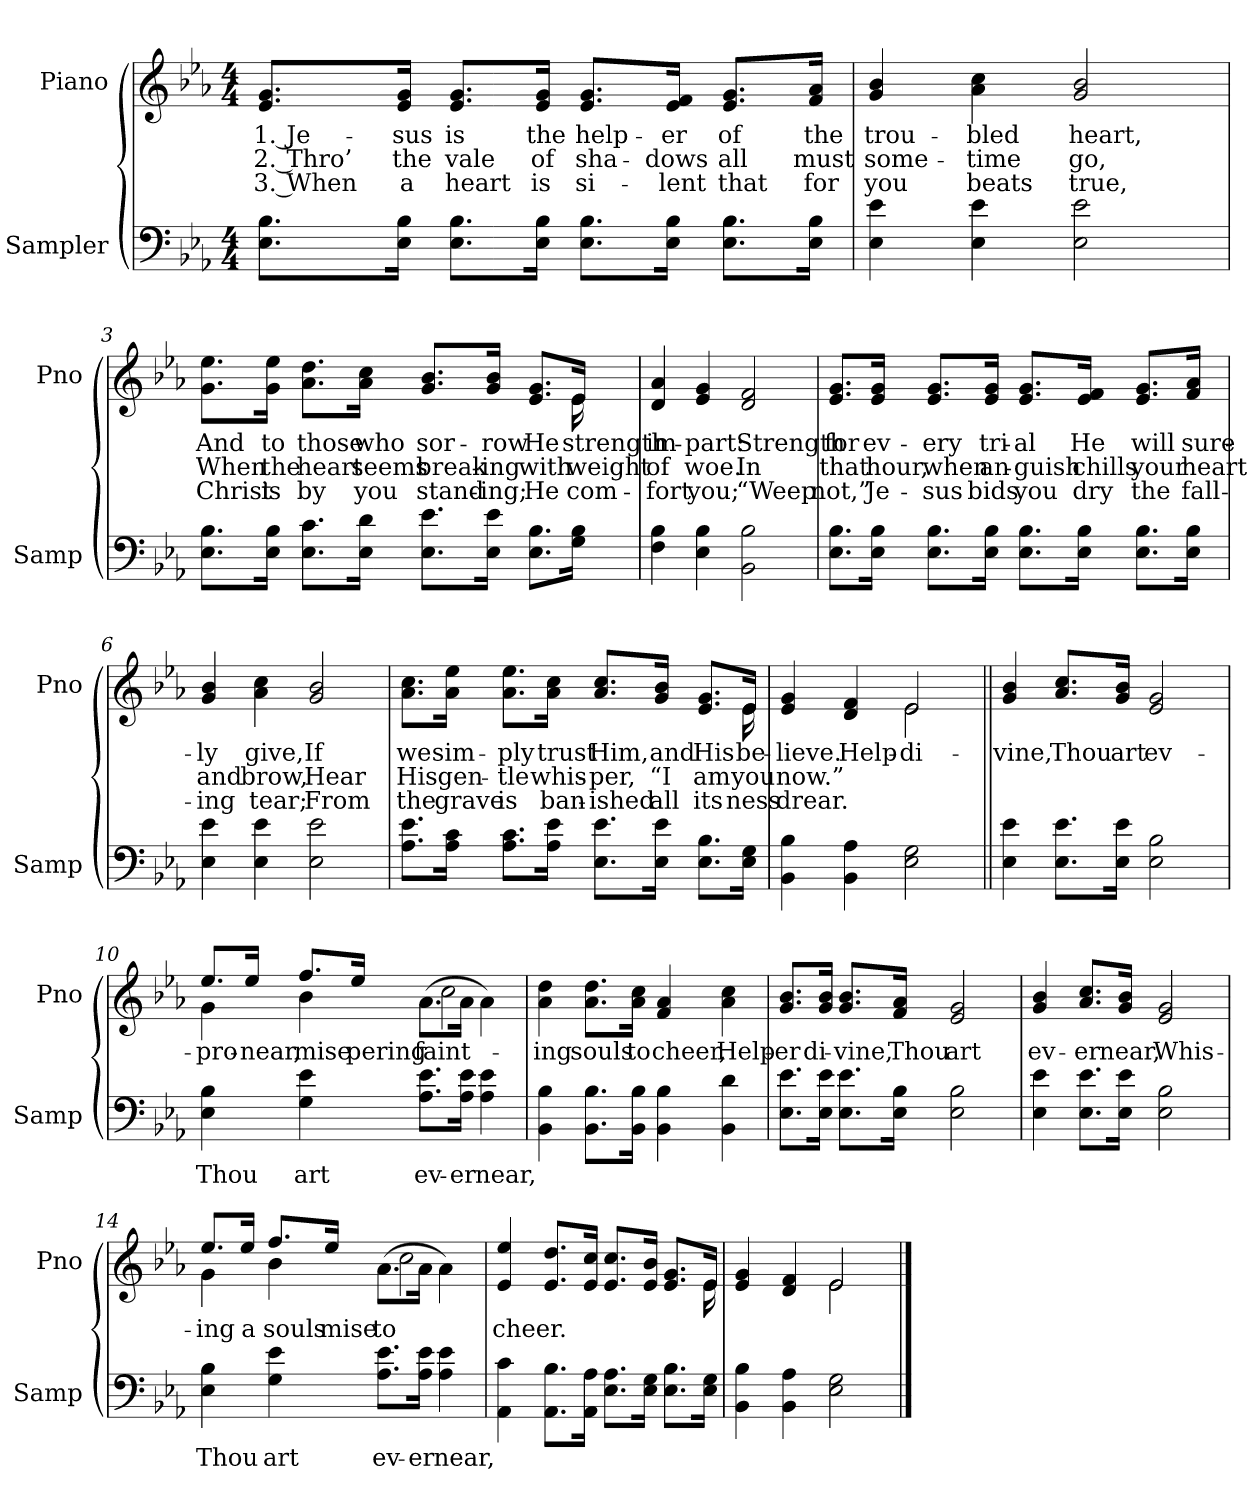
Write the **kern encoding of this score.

**kern	**text	**kern	**text	**text	**text
*part2	*part2	*part1	*part1	*part1	*part1
*staff2	*staff2	*staff1	*staff1	*staff1	*staff1
*I"Sampler	*	*I"Piano	*	*	*
*I'Samp	*	*I'Pno	*	*	*
*clefF4	*	*clefG2	*	*	*
*k[b-e-a-]	*	*k[b-e-a-]	*	*	*
*E-:	*	*E-:	*	*	*
*M4/4	*	*M4/4	*	*	*
=1	=1	=1	=1	=1	=1
8.E-\ 8.B-\L	.	8.e-/ 8.g/L	1. Je-	2. Thro’	3. When
16E-\ 16B-\Jk	.	16e-/ 16g/Jk	-sus	the	a
8.E-\ 8.B-\L	.	8.e-/ 8.g/L	is	vale	heart
16E-\ 16B-\Jk	.	16e-/ 16g/Jk	the	of	is
8.E-\ 8.B-\L	.	8.e-/ 8.g/L	help-	sha-	si-
16E-\ 16B-\Jk	.	16e-/ 16f/Jk	-er	-dows	-lent
8.E-\ 8.B-\L	.	8.e-/ 8.g/L	of	all	that
16E-\ 16B-\Jk	.	16f/ 16a-/Jk	the	must	for
=2	=2	=2	=2	=2	=2
4E- 4e-	.	4g 4b-	trou-	some-	you
4E- 4e-	.	4a- 4cc	-bled	-time	beats
2E- 2e-	.	2g 2b-	heart,	go,	true,
=3	=3	=3	=3	=3	=3
*	*	*^	*	*	*
8.E-\ 8.B-\L	.	8.g\ 8.ee-\L	2...ryy	And	When	Christ
16E-\ 16B-\Jk	.	16g\ 16ee-\Jk	.	to	the	is
8.E-\ 8.c\L	.	8.a-\ 8.dd\L	.	those	heart	by
16E-\ 16d\Jk	.	16a-\ 16cc\Jk	.	who	seems	you
8.E-\ 8.e-\L	.	8.g/ 8.b-/L	.	sor-	break-	stand-
16E-\ 16e-\Jk	.	16g/ 16b-/Jk	.	-row	-ing	-ing;
8.E-\ 8.B-\L	.	8.e-/ 8.g/L	.	He	with	He
16G\ 16B-\Jk	.	16e-/Jk	16e-	strength	weight	com-
*	*	*v	*v	*	*	*
=4	=4	=4	=4	=4	=4
4F 4B-	.	4d 4a-	im-	of	-fort
4E- 4B-	.	4e- 4g	-part:	woe.	you;
2BB- 2B-	.	2d 2f	Strength	In	“Weep
=5	=5	=5	=5	=5	=5
8.E-\ 8.B-\L	.	8.e-/ 8.g/L	for	that	not,”
16E-\ 16B-\Jk	.	16e-/ 16g/Jk	ev-	hour,	Je-
8.E-\ 8.B-\L	.	8.e-/ 8.g/L	-ery	when	-sus
16E-\ 16B-\Jk	.	16e-/ 16g/Jk	tri-	an-	bids
8.E-\ 8.B-\L	.	8.e-/ 8.g/L	-al	-guish	you
16E-\ 16B-\Jk	.	16e-/ 16f/Jk	He	chills	dry
8.E-\ 8.B-\L	.	8.e-/ 8.g/L	will	your	the
16E-\ 16B-\Jk	.	16f/ 16a-/Jk	sure-	heart	fall-
=6	=6	=6	=6	=6	=6
4E- 4e-	.	4g 4b-	-ly	and	-ing
4E- 4e-	.	4a- 4cc	give,	brow,	tear;
2E- 2e-	.	2g 2b-	If	Hear	From
=7	=7	=7	=7	=7	=7
*	*	*^	*	*	*
8.A-\ 8.e-\L	.	8.a-\ 8.cc\L	2...ryy	we	His	the
16A-\ 16c\Jk	.	16a-\ 16ee-\Jk	.	sim-	gen-	grave
8.A-\ 8.c\L	.	8.a-\ 8.ee-\L	.	-ply	-tle	is
16A-\ 16e-\Jk	.	16a-\ 16cc\Jk	.	trust	whis-	ban-
8.E-\ 8.e-\L	.	8.a-/ 8.cc/L	.	Him,	-per,	-ished
16E-\ 16e-\Jk	.	16g/ 16b-/Jk	.	and	“I	all
8.E-\ 8.B-\L	.	8.e-/ 8.g/L	.	His	am	its
16E-\ 16G\Jk	.	16e-/Jk	16e-	be-	you	-ness
=8	=8	=8	=8	=8	=8	=8
4BB- 4B-	.	4e- 4g	2ryy	-lieve.	now.”	drear.
4BB- 4A-	.	4d 4f	.	Help-	.	.
2E- 2G	.	2e-/	2e-	di-	.	.
=9||	=9||	=9||	=9||	=9||	=9||	=9||
!	!	!LO:TX:t=Refrain	!	!	!	!
*	*	*v	*v	*	*	*
4E- 4e-	.	4g 4b-	-vine,	.	.
8.E-\ 8.e-\L	.	8.a-/ 8.cc/L	Thou	.	.
16E-\ 16e-\Jk	.	16g/ 16b-/Jk	art	.	.
2E- 2B-	.	2e- 2g	ev-	.	.
=10	=10	=10	=10	=10	=10
*	*	*^	*	*	*
4E- 4B-	Thou	8.ee-/L	4g	pro-	.	.
.	.	16ee-/Jk	.	near,	.	.
4G 4e-	art	8.ff/L	4b-	-mise	.	.
.	.	16ee-/Jk	.	-pering	.	.
8.A-\ 8.e-\L	ev-	(8.a-\L	2cc	faint-	.	.
16A-\ 16e-\Jk	-er	16a-\Jk	.	.	.	.
4A- 4e-	near,	4a-\)	.	.	.	.
*	*	*v	*v	*	*	*
=11	=11	=11	=11	=11	=11
4BB- 4B-	.	4a- 4dd	-ing	.	.
8.BB-\ 8.B-\L	.	8.a-\ 8.dd\L	souls	.	.
16BB-\ 16B-\Jk	.	16a-\ 16cc\Jk	to	.	.
4BB- 4B-	.	4f 4a-	cheer,	.	.
4BB- 4d	.	4a- 4cc	Help-	.	.
=12	=12	=12	=12	=12	=12
8.E-\ 8.e-\L	.	8.g/ 8.b-/L	-er	.	.
16E-\ 16e-\Jk	.	16g/ 16b-/Jk	di-	.	.
8.E-\ 8.e-\L	.	8.g/ 8.b-/L	-vine,	.	.
16E-\ 16B-\Jk	.	16f/ 16a-/Jk	Thou	.	.
2E- 2B-	.	2e- 2g	art	.	.
=13	=13	=13	=13	=13	=13
4E- 4e-	.	4g 4b-	ev-	.	.
8.E-\ 8.e-\L	.	8.a-/ 8.cc/L	-er	.	.
16E-\ 16e-\Jk	.	16g/ 16b-/Jk	near,	.	.
2E- 2B-	.	2e- 2g	Whis-	.	.
=14	=14	=14	=14	=14	=14
*	*	*^	*	*	*
4E- 4B-	Thou	8.ee-/L	4g	-ing	.	.
.	.	16ee-/Jk	.	a	.	.
4G 4e-	art	8.ff/L	4b-	souls	.	.
.	.	16ee-/Jk	.	-mise	.	.
8.A-\ 8.e-\L	ev-	(8.a-\L	2cc	to	.	.
16A-\ 16e-\Jk	-er	16a-\Jk	.	.	.	.
4A- 4e-	near,	4a-\)	.	.	.	.
=15	=15	=15	=15	=15	=15	=15
4AA- 4c	.	4e- 4ee-	2...ryy	cheer.	.	.
8.AA-\ 8.B-\L	.	8.e-/ 8.dd/L	.	.	.	.
16AA-\ 16A-\Jk	.	16e-/ 16cc/Jk	.	.	.	.
8.E-\ 8.A-\L	.	8.e-/ 8.cc/L	.	.	.	.
16E-\ 16G\Jk	.	16e-/ 16b-/Jk	.	.	.	.
8.E-\ 8.B-\L	.	8.e-/ 8.g/L	.	.	.	.
16E-\ 16G\Jk	.	16e-/Jk	16e-	.	.	.
=16	=16	=16	=16	=16	=16	=16
4BB- 4B-	.	4e- 4g	2ryy	.	.	.
4BB- 4A-	.	4d 4f	.	.	.	.
2E- 2G	.	2e-/	2e-	.	.	.
*	*	*v	*v	*	*	*
==	==	==	==	==	==
*-	*-	*-	*-	*-	*-
